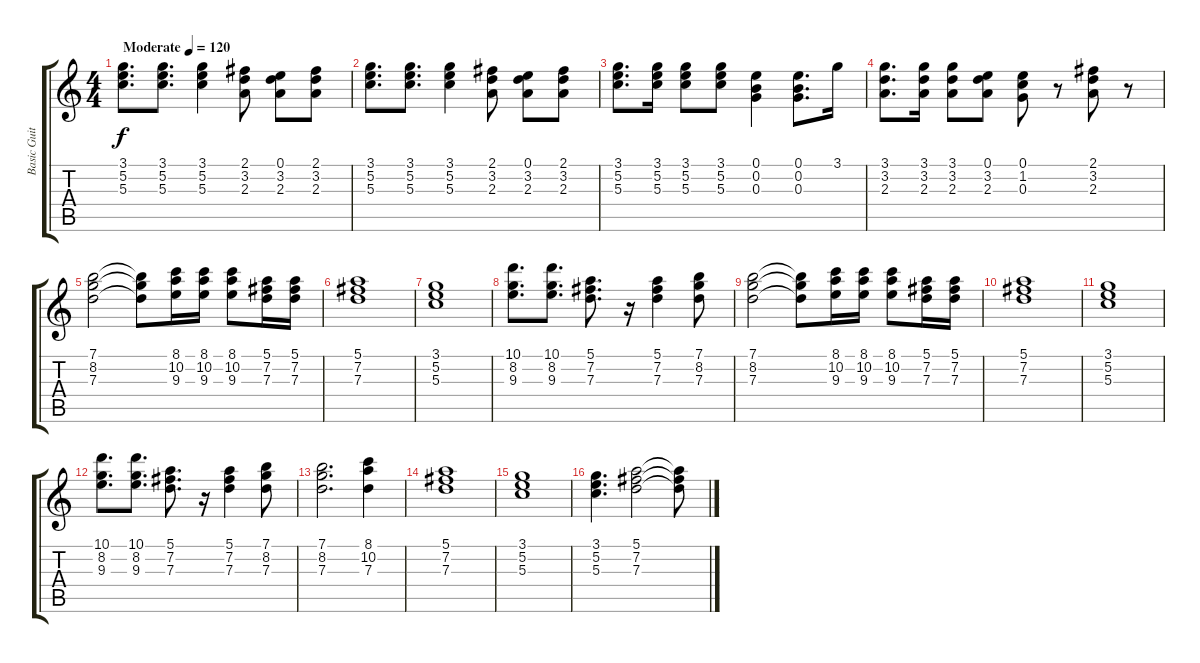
\track ("Basic Guitar" "Basic Guit") {instrument acousticguitarsteel}
\staff {score tabs}
\tuning (E4 B3 G3 D3 A2 E2) {hide}
\ts (4 4)
\tempo (120 "Moderate")
\clef g2
\ks c
(3.1 5.2 5.3).8{d dy f instrument acousticguitarsteel} (3.1 5.2 5.3).8{d} (3.1 5.2 5.3).4 (2.1 3.2 2.3).8 (0.1 3.2 2.3).8 (2.1 3.2 2.3).8 |
(3.1 5.2 5.3).8{d} (3.1 5.2 5.3).8{d} (3.1 5.2 5.3).4 (2.1 3.2 2.3).8 (0.1 3.2 2.3).8 (2.1 3.2 2.3).8 |
(3.1 5.2 5.3).8{d} (3.1 5.2 5.3).16 (3.1 5.2 5.3).8 (3.1 5.2 5.3).8 (0.1 0.2 0.3).4 (0.1 0.2 0.3).8{d} 3.1.16 |
(3.1 3.2 2.3).8{d} (3.1 3.2 2.3).16 (3.1 3.2 2.3).8 (0.1 3.2 2.3).8 (0.1 1.2 0.3).8 r.8 (2.1 3.2 2.3).8 r.8 |
(7.1 8.2 7.3).2 (7.1{t} 8.2{t} 7.3{t}).8 (8.1 10.2 9.3).16 (8.1 10.2 9.3).16 (8.1 10.2 9.3).8 (5.1 7.2 7.3).16 (5.1 7.2 7.3).16 |
(5.1 7.2 7.3).1 |
(3.1 5.2 5.3).1 |
(10.1 8.2 9.3).8{d} (10.1 8.2 9.3).8{d} (5.1 7.2 7.3).8{d} r.16 (5.1 7.2 7.3).4 (7.1 8.2 7.3).8 |
(7.1 8.2 7.3).2 (7.1{t} 8.2{t} 7.3{t}).8 (8.1 10.2 9.3).16 (8.1 10.2 9.3).16 (8.1 10.2 9.3).8 (5.1 7.2 7.3).16 (5.1 7.2 7.3).16 |
(5.1 7.2 7.3).1 |
(3.1 5.2 5.3).1 |
(10.1 8.2 9.3).8{d} (10.1 8.2 9.3).8{d} (5.1 7.2 7.3).8{d} r.16 (5.1 7.2 7.3).4 (7.1 8.2 7.3).8 |
(7.1 8.2 7.3).2{d} (8.1 10.2 7.3).4 |
(5.1 7.2 7.3).1 |
(3.1 5.2 5.3).1 |
(3.1 5.2 5.3).4{d} (5.1 7.2 7.3).2 (5.1{t} 7.2{t} 7.3{t}).8
